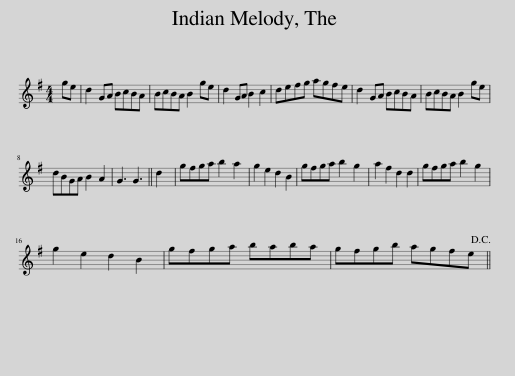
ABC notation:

X:1
L:1/8
M:4/4
I:linebreak $
K:G
V:1 treble
V:1
 ge | d2 GA BcBA | BcBA B2 ge | d2 GA B2 c2 | defg agfe | %5
 d2 GA BcBA | BcBA B2 ge |$ dBGA B2 A2 | G3 G3 || d2 | %10
 gfga b2 a2 | g2 e2 d2 B2 | gfga b2 g2 | a2 f2 d2 d2 | gfga b2 g2 |$ %15
 g2 e2 d2 B2 | gfga baba | gfgb agfe!D.C.! || %18
